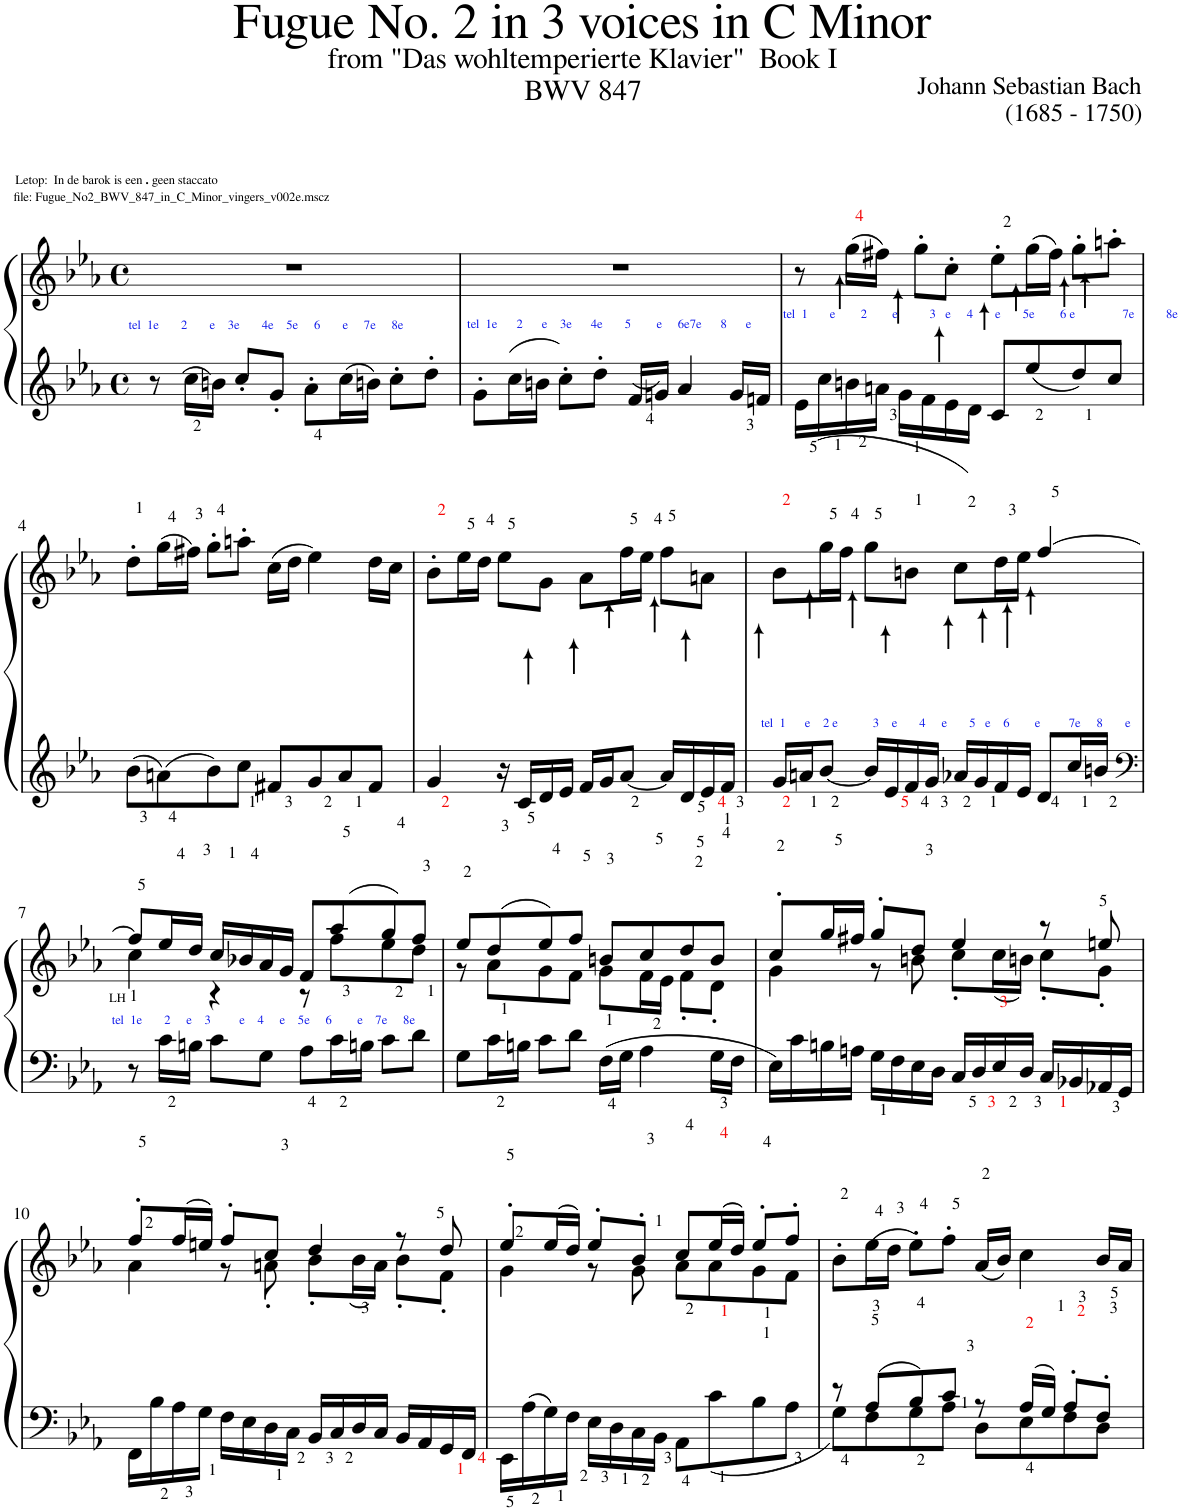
**kern	**kern
*part1	*part1
*staff2	*staff1
*I"Piano	*
*I'Pno.	*
*clefG2	*clefG2
*k[b-e-a-]	*k[b-e-a-]
*M4/4	*M4/4
*met(c)	*met(c)
=1	=1
!	!LO:TX:a:t=file&colon; Fugue_No2_BWV_847_in_C_Minor_vingers_v002e.mscz
!	!LO:TX:a:t=Letop&colon;  In de barok is een
!	!LO:TX:a:B:t=.
!	!LO:TX:a:t=geen staccato
!LO:TX:a:color=#111CEA:t=tel  1e       2       e    3e       4e    5e     6       e     7e     8e	!
8r	1r
16cc\LL	.
16bn\JJ	.
8cc'/L	.
8g'/J	.
8a-'\L	.
16cc\L	.
16bn\JJ	.
8cc'\L	.
8dd'\J	.
=2	=2
!LO:TX:a:color=#111CEB:t=tel  1e      2      e    3e      4e       5        e     6e7e      8      e	!
8g'\L	1r
16cc\L	.
16bn\JJ	.
8cc'\L	.
8dd'\J	.
16f/LL	.
16gn/JJ	.
4a-/	.
16g/LL	.
16fn/JJ	.
=3	=3
!LO:TX:a:color=#111CEB:t=tel  1       e        2        e          3   e     4       e       5e        6 e               7e          8e	!
16e-\LL	8r
16cc\	.
16bn\	(16gg\LL
16an\JJ	16ff#X\JJ)
16g\LL	8gg'\L
16f\	.
16e-\	8cc'\J
16d\JJ	.
8c/L	8ee-'\L
8ee-/	(16gg\L
.	16ff#\JJ)
8dd/	8gg'\L
8cc/J	8aan'\J
!!LO:LB:g=z
=4	=4
8b-\L	8dd'\L
8an\	(16gg\L
.	16ff#X\JJ)
8b-\	8gg'\L
8cc\J	8aan'\J
8f#X/L	(16cc\LL
.	16dd\JJ
8g/	4ee-\)
8a/	.
8f#/J	16dd\LL
.	16cc\JJ
=5	=5
4g/	8b-'\L
.	16ee-\L
.	16dd\JJ
16r	8ee-\L
16c/LL	.
16d/	8g\J
16e-/JJ	.
16f/LL	8a-\L
16g/J	.
[8a-/J	16ff\L
.	16ee-\JJ
16a-/LL]	8ff\L
16d/	.
16e-/	8an\J
16f/JJ	.
=6	=6
!	!LO:TX:b:color=#111CEA:t=tel  1      e    2 e           3    e       4     e       5   e    6        e         7e     8       e
16g/LL	8b-\L
16an/J	.
[8b-/J	16gg\L
.	16ff\JJ
16b-/LL]	8gg\L
16e-/	.
16f/	8bn\J
16g/JJ	.
16a-X/LL	8cc\L
16g/	.
16f/	16dd\L
16e-/JJ	16ee-\JJ
8d/L	[4ff/
16cc/L	.
16bn/JJ	.
!!LO:LB:g=z
=7	=7
*clefF4	*
*	*^
!	!LO:TX:b:t=LH	!
!	!LO:TX:b:color=#111CEA:t=tel  1e       2     e    3         e    4     e    5e     6        e    7e     8e	!
8r	8ff/L]	4cc\
16c\LL	16ee-/L	.
16Bn\JJ	16dd/JJ	.
8c\L	16cc/LL	4r
.	16b-X/	.
8G\J	16a-/	.
.	16g/JJ	.
8A-\L	8f/L	8r
16c\L	(8aa-/	8ff\L
16Bn\JJ	.	.
8c\L	8gg/)	8ee-\
8d\J	8ff/J	8dd\J
=8	=8	=8
8G\L	8ee-/L	8r
16c\L	(8dd/	8a-\L
16Bn\JJ	.	.
8c\L	8ee-/)	8g\
8d\J	8ff/J	8f\J
16F\LL	8bn/L	8g\L
16G\JJ	.	.
4A-\	8cc/	16f\L
.	.	16e-\JJ
.	8dd/	8f'\L
16G\LL	8b/J	8d'\J
16F\JJ	.	.
=9	=9	=9
16E-\LL	8cc'/L	4g\
16c\	.	.
16Bn\	16gg/L	.
16An\JJ	16ff#X/JJ	.
16G\LL	8gg'/L	8r
16F\	.	.
16E-\	8dd/J	8bn\
16D\JJ	.	.
16C/LL	4ee-/	8cc'\L
16D/	.	.
16E-/	.	(16cc\L
16D/JJ	.	16bn\JJ)
16C/LL	8r	8cc'\L
16BB-X/	.	.
16AA-X/	8een/	8g'\J
16GG/JJ	.	.
!!LO:LB:g=z	!!
=10	=10	=10
16FF\LL	8ff'/L	4a-\
16B-\	.	.
16A-\	(16ff/L	.
16G\JJ	16een/JJ)	.
16F\LL	8ff'/L	8r
16E-\	.	.
16D\	8cc/J	8an'\
16C\JJ	.	.
16BB-/LL	4dd/	8b-'\L
16C/	.	.
16D/	.	(16b-\L
16C/JJ	.	16a\JJ)
16BB-/LL	8r	8b-'\L
16AA-/	.	.
16GG/	8dd/	8f'\J
16FF/JJ	.	.
=11	=11	=11
16EE-\LL	8ee-'/L	4g\
16A-\	.	.
16G\	(16ee-/L	.
16F\JJ	16dd/JJ)	.
16E-\LL	8ee-'/L	8r
16D\	.	.
16C\	8b-'/J	8g\
16BB-\JJ	.	.
8AA-\L	8cc/L	8a-\L
8c\	(16ee-/L	8a-\
.	16dd/JJ)	.
8B-\	8ee-'/L	8g<\
8A-\J	8ff'/J	8f\J
*	*v	*v
=12	=12
*^	*
8r	8G\L	8b-'\L
8A-/L	8F\	(16ee-\L
.	.	16dd\JJ
8B-/	8G\	8ee-'\L)
8c/J	8A-\J	8ff'\J
8r	8D\L	(16a-/LL
.	.	16b-/JJ)
16A-/LL	8E-\	4cc\
16G/JJ	.	.
8A-'/L	8F\	.
8F'/J	8D\J	16b-/LL
.	.	16a-/JJ
*v	*v	*
=	=
*-	*-
